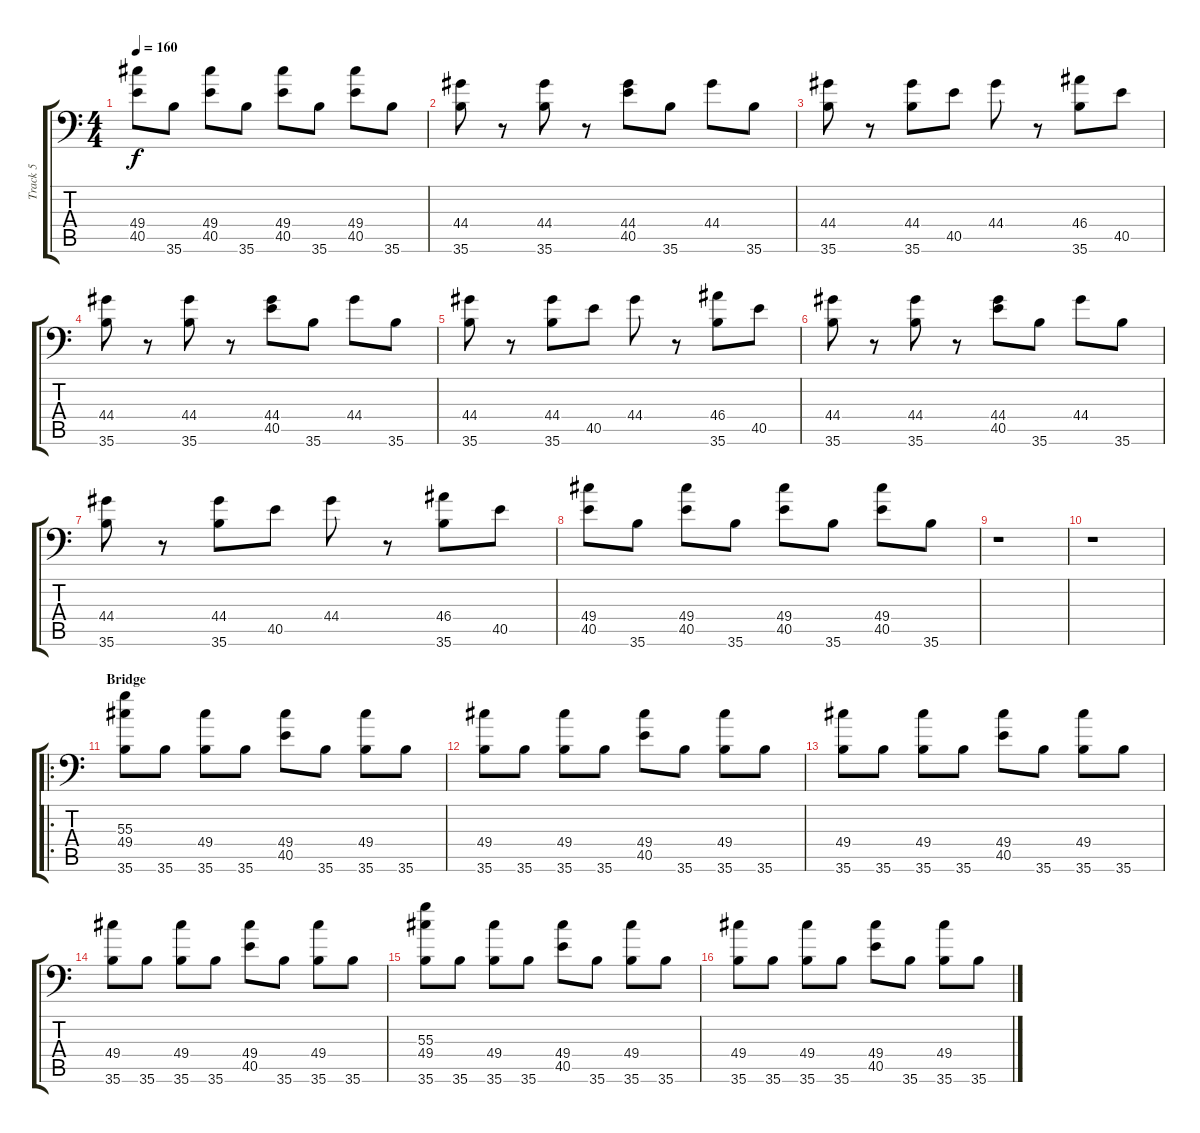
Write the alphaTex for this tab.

\track ("Track 5" "Track 5") {instrument acousticgrandpiano}
\staff {score tabs}
\tuning (C-1 C-1 C-1 C-1 C-1 C-1) {hide}
\ts (4 4)
\tempo 160
\clef f4
\ks c
(49.4 40.5).8{dy f} 35.6.8 (49.4 40.5).8 35.6.8 (49.4 40.5).8 35.6.8 (49.4 40.5).8 35.6.8 |
(44.4 35.6).8 r.8 (44.4 35.6).8 r.8 (44.4 40.5).8 35.6.8 44.4.8 35.6.8 |
(44.4 35.6).8 r.8 (44.4 35.6).8 40.5.8 44.4.8 r.8 (46.4 35.6).8 40.5.8 |
(44.4 35.6).8 r.8 (44.4 35.6).8 r.8 (44.4 40.5).8 35.6.8 44.4.8 35.6.8 |
(44.4 35.6).8 r.8 (44.4 35.6).8 40.5.8 44.4.8 r.8 (46.4 35.6).8 40.5.8 |
(44.4 35.6).8 r.8 (44.4 35.6).8 r.8 (44.4 40.5).8 35.6.8 44.4.8 35.6.8 |
(44.4 35.6).8 r.8 (44.4 35.6).8 40.5.8 44.4.8 r.8 (46.4 35.6).8 40.5.8 |
(49.4 40.5).8 35.6.8 (49.4 40.5).8 35.6.8 (49.4 40.5).8 35.6.8 (49.4 40.5).8 35.6.8 |
r.1 |
r.1 |
\ro
\section ("" "Bridge")
(55.3 49.4 35.6).8 35.6.8 (49.4 35.6).8 35.6.8 (49.4 40.5).8 35.6.8 (49.4 35.6).8 35.6.8 |
(49.4 35.6).8 35.6.8 (49.4 35.6).8 35.6.8 (49.4 40.5).8 35.6.8 (49.4 35.6).8 35.6.8 |
(49.4 35.6).8 35.6.8 (49.4 35.6).8 35.6.8 (49.4 40.5).8 35.6.8 (49.4 35.6).8 35.6.8 |
(49.4 35.6).8 35.6.8 (49.4 35.6).8 35.6.8 (49.4 40.5).8 35.6.8 (49.4 35.6).8 35.6.8 |
(55.3 49.4 35.6).8 35.6.8 (49.4 35.6).8 35.6.8 (49.4 40.5).8 35.6.8 (49.4 35.6).8 35.6.8 |
(49.4 35.6).8 35.6.8 (49.4 35.6).8 35.6.8 (49.4 40.5).8 35.6.8 (49.4 35.6).8 35.6.8
